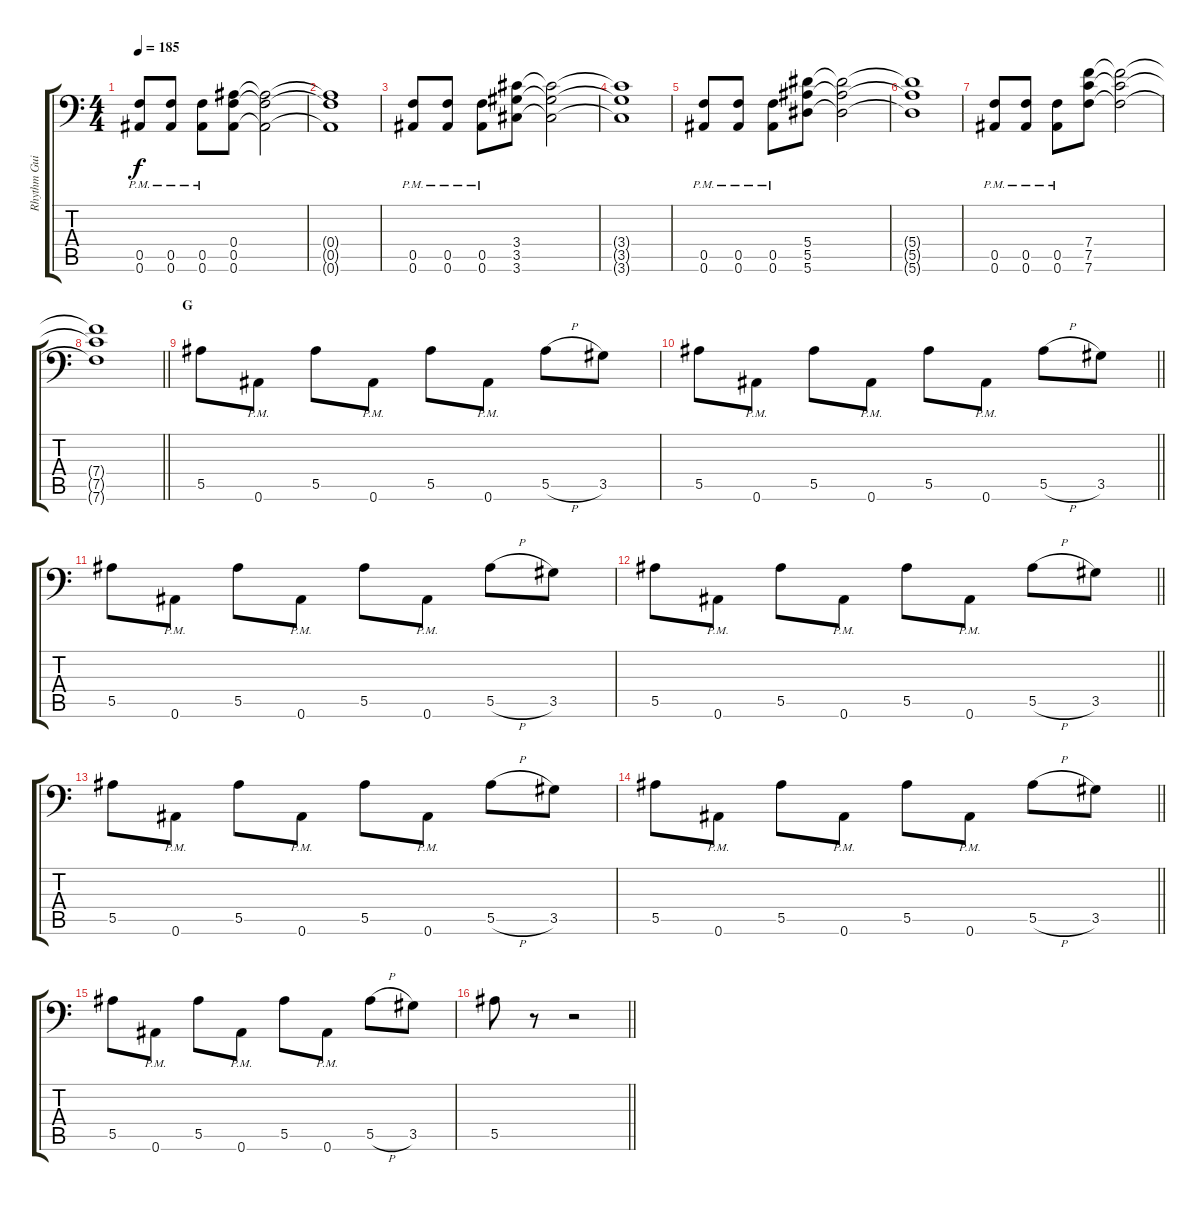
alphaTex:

\track ("Rhythm Guitar: Chris Di Carlo" "Rhythm Gui") {instrument distortionguitar}
\staff {score tabs}
\tuning (C4 G3 Eb3 Bb2 F2 Bb1) {hide}
\ts (4 4)
\tempo 185
\clef f4
\ks c
(0.5{pm} 0.6{pm}).8{dy f} (0.5{pm} 0.6{pm}).8 (0.5{pm} 0.6{pm}).8 (0.4 0.5 0.6).8 (0.4{t} 0.5{t} 0.6{t}).2 |
(0.4{t} 0.5{t} 0.6{t}).1 |
(0.5{pm} 0.6{pm}).8 (0.5{pm} 0.6{pm}).8 (0.5{pm} 0.6{pm}).8 (3.4 3.5 3.6).8 (3.4{t} 3.5{t} 3.6{t}).2 |
(3.4{t} 3.5{t} 3.6{t}).1 |
(0.5{pm} 0.6{pm}).8 (0.5{pm} 0.6{pm}).8 (0.5{pm} 0.6{pm}).8 (5.4 5.5 5.6).8 (5.4{t} 5.5{t} 5.6{t}).2 |
(5.4{t} 5.5{t} 5.6{t}).1 |
(0.5{pm} 0.6{pm}).8 (0.5{pm} 0.6{pm}).8 (0.5{pm} 0.6{pm}).8 (7.4 7.5 7.6).8 (7.4{t} 7.5{t} 7.6{t}).2 |
\barLineRight lightlight
(7.4{t} 7.5{t} 7.6{t}).1 |
\section ("" "G")
5.5.8 0.6{pm}.8 5.5.8 0.6{pm}.8 5.5.8 0.6{pm}.8 5.5{h}.8 3.5.8 |
\barLineRight lightlight
5.5.8 0.6{pm}.8 5.5.8 0.6{pm}.8 5.5.8 0.6{pm}.8 5.5{h}.8 3.5.8 |
5.5.8 0.6{pm}.8 5.5.8 0.6{pm}.8 5.5.8 0.6{pm}.8 5.5{h}.8 3.5.8 |
\barLineRight lightlight
5.5.8 0.6{pm}.8 5.5.8 0.6{pm}.8 5.5.8 0.6{pm}.8 5.5{h}.8 3.5.8 |
5.5.8 0.6{pm}.8 5.5.8 0.6{pm}.8 5.5.8 0.6{pm}.8 5.5{h}.8 3.5.8 |
\barLineRight lightlight
5.5.8 0.6{pm}.8 5.5.8 0.6{pm}.8 5.5.8 0.6{pm}.8 5.5{h}.8 3.5.8 |
5.5.8 0.6{pm}.8 5.5.8 0.6{pm}.8 5.5.8 0.6{pm}.8 5.5{h}.8 3.5.8 |
\barLineRight lightlight
5.5.8 r.8 r.2
